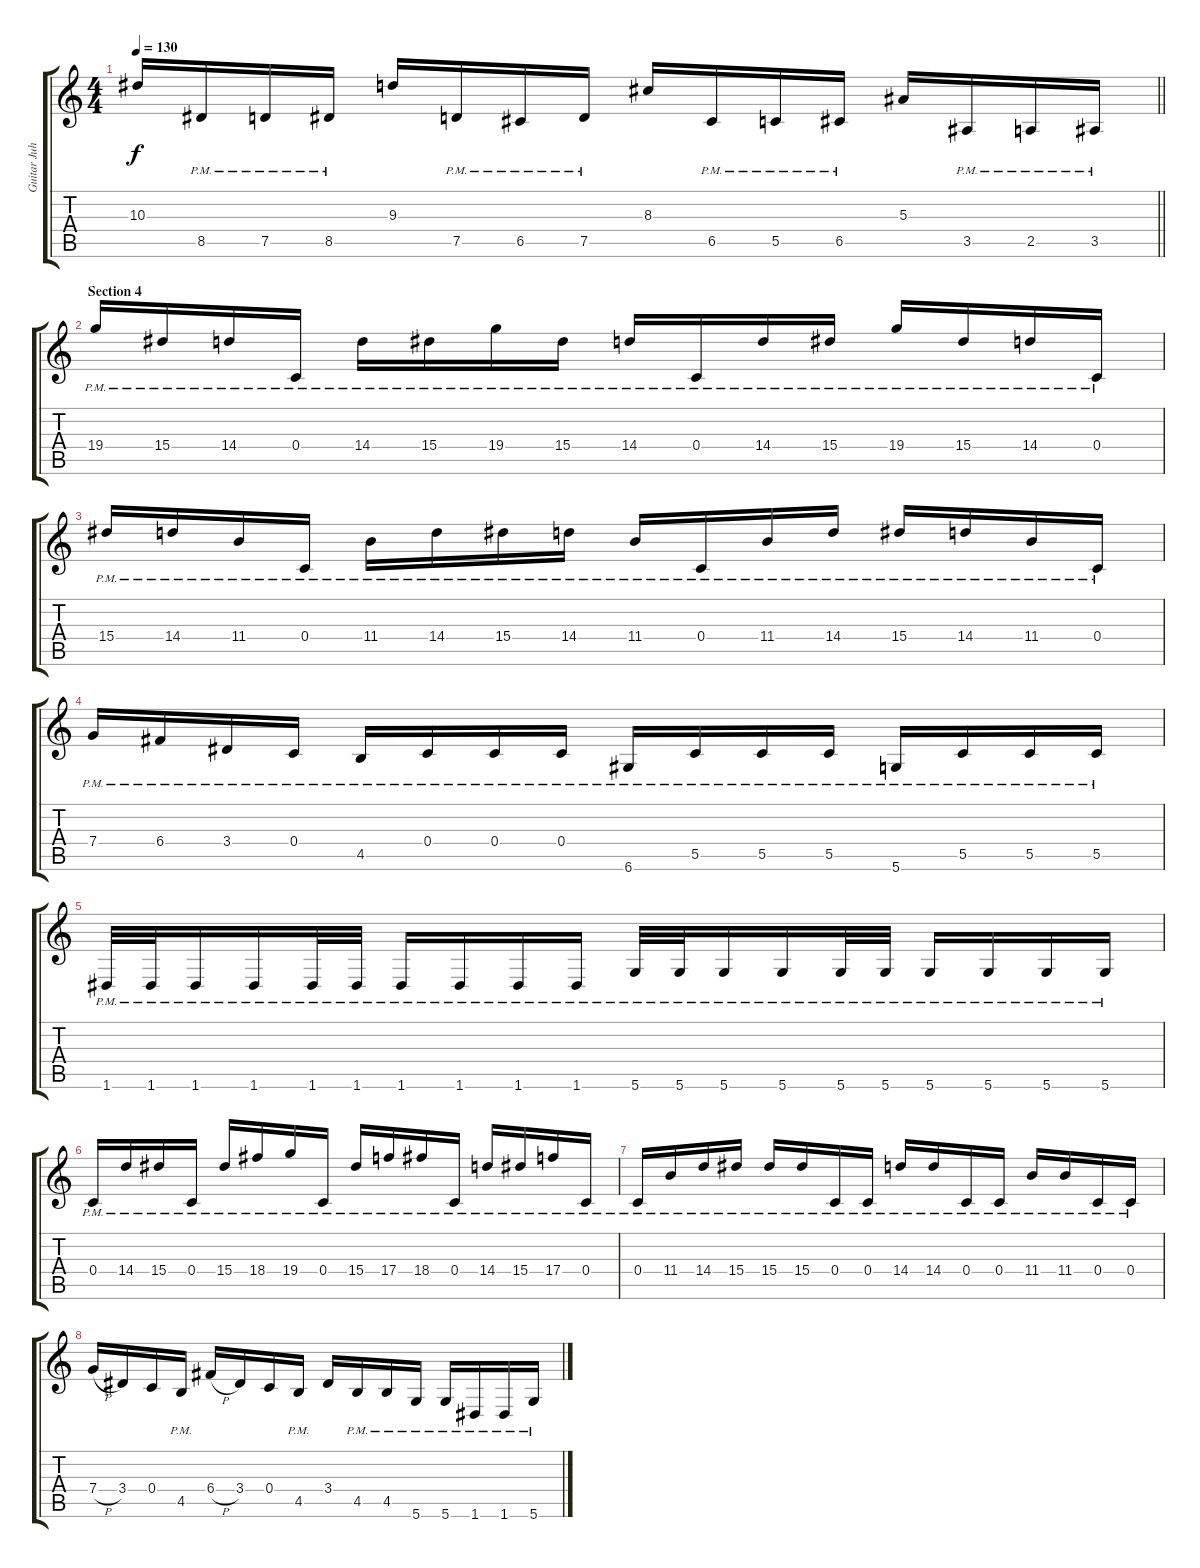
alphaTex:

\track ("Guitar Juha" "Guitar Juh") {instrument distortionguitar}
\staff {score tabs}
\tuning (D4 A3 F3 C3 G2 D2) {hide}
\ts (4 4)
\tempo 130
\clef g2
\barLineRight lightlight
\ks c
10.3.16{dy f} 8.5{pm}.16 7.5{pm}.16 8.5{pm}.16 9.3.16 7.5{pm}.16 6.5{pm}.16 7.5{pm}.16 8.3.16 6.5{pm}.16 5.5{pm}.16 6.5{pm}.16 5.3.16 3.5{pm}.16 2.5{pm}.16 3.5{pm}.16 |
\section ("" "Section 4")
19.4{pm}.16 15.4{pm}.16 14.4{pm}.16 0.4{pm}.16 14.4{pm}.16 15.4{pm}.16 19.4{pm}.16 15.4{pm}.16 14.4{pm}.16 0.4{pm}.16 14.4{pm}.16 15.4{pm}.16 19.4{pm}.16 15.4{pm}.16 14.4{pm}.16 0.4{pm}.16 |
15.4{pm}.16 14.4{pm}.16 11.4{pm}.16 0.4{pm}.16 11.4{pm}.16 14.4{pm}.16 15.4{pm}.16 14.4{pm}.16 11.4{pm}.16 0.4{pm}.16 11.4{pm}.16 14.4{pm}.16 15.4{pm}.16 14.4{pm}.16 11.4{pm}.16 0.4{pm}.16 |
7.4{pm}.16 6.4{pm}.16 3.4{pm}.16 0.4{pm}.16 4.5{pm}.16 0.4{pm}.16 0.4{pm}.16 0.4{pm}.16 6.6{pm}.16 5.5{pm}.16 5.5{pm}.16 5.5{pm}.16 5.6{pm}.16 5.5{pm}.16 5.5{pm}.16 5.5{pm}.16 |
1.6{pm}.32 1.6{pm}.32 1.6{pm}.16 1.6{pm}.16 1.6{pm}.32 1.6{pm}.32 1.6{pm}.16 1.6{pm}.16 1.6{pm}.16 1.6{pm}.16 5.6{pm}.32 5.6{pm}.32 5.6{pm}.16 5.6{pm}.16 5.6{pm}.32 5.6{pm}.32 5.6{pm}.16 5.6{pm}.16 5.6{pm}.16 5.6{pm}.16 |
0.4{pm}.16 14.4{pm}.16 15.4{pm}.16 0.4{pm}.16 15.4{pm}.16 18.4{pm}.16 19.4{pm}.16 0.4{pm}.16 15.4{pm}.16 17.4{pm}.16 18.4{pm}.16 0.4{pm}.16 14.4{pm}.16 15.4{pm}.16 17.4{pm}.16 0.4{pm}.16 |
0.4{pm}.16 11.4{pm}.16 14.4{pm}.16 15.4{pm}.16 15.4{pm}.16 15.4{pm}.16 0.4{pm}.16 0.4{pm}.16 14.4{pm}.16 14.4{pm}.16 0.4{pm}.16 0.4{pm}.16 11.4{pm}.16 11.4{pm}.16 0.4{pm}.16 0.4{pm}.16 |
7.4{h}.16 3.4.16 0.4.16 4.5{pm}.16 6.4{h}.16 3.4.16 0.4.16 4.5{pm}.16 3.4.16 4.5{pm}.16 4.5{pm}.16 5.6{pm}.16 5.6{pm}.16 1.6{pm}.16 1.6{pm}.16 5.6{pm}.16
